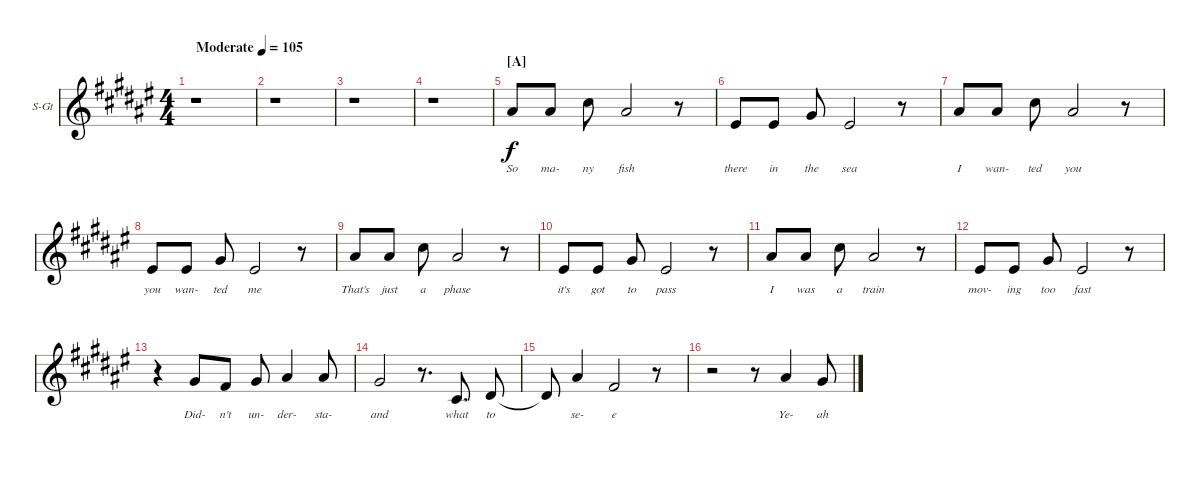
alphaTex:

\bracketExtendMode groupsimilarinstruments
\firstSystemTrackNameOrientation horizontal
\otherSystemsTrackNameOrientation horizontal
\track ("Julian Casablancas" "S-Gt") {instrument lead2sawtooth}
\staff {score}
\tuning (E4 B3 G3 D3 A2 E2)
\displaytranspose 12
\ts (4 4)
\beaming (8 2 2 2 2)
\tempo (105 "Moderate")
\clef g2
\ks f#
r.1{dy f instrument lead2sawtooth} |
r.1 |
r.1 |
r.1 |
\section ("A" "")
8.4.8{lyrics (0 "So") lyrics (1 "") lyrics (2 "") lyrics (3 "") lyrics (4 "")} 8.4.8{lyrics (0 "ma-") lyrics (1 "") lyrics (2 "") lyrics (3 "") lyrics (4 "")} 6.3.8{lyrics (0 "ny") lyrics (1 "") lyrics (2 "") lyrics (3 "") lyrics (4 "")} 8.4.2{lyrics (0 "fish") lyrics (1 "") lyrics (2 "") lyrics (3 "") lyrics (4 "")} r.8 |
8.5.8{lyrics (0 "there") lyrics (1 "") lyrics (2 "") lyrics (3 "") lyrics (4 "")} 8.5.8{lyrics (0 "in") lyrics (1 "") lyrics (2 "") lyrics (3 "") lyrics (4 "")} 6.4.8{lyrics (0 "the") lyrics (1 "") lyrics (2 "") lyrics (3 "") lyrics (4 "")} 8.5.2{lyrics (0 "sea") lyrics (1 "") lyrics (2 "") lyrics (3 "") lyrics (4 "")} r.8 |
8.4.8{lyrics (0 "I") lyrics (1 "") lyrics (2 "") lyrics (3 "") lyrics (4 "")} 8.4.8{lyrics (0 "wan-") lyrics (1 "") lyrics (2 "") lyrics (3 "") lyrics (4 "")} 6.3.8{lyrics (0 "ted") lyrics (1 "") lyrics (2 "") lyrics (3 "") lyrics (4 "")} 8.4.2{lyrics (0 "you") lyrics (1 "") lyrics (2 "") lyrics (3 "") lyrics (4 "")} r.8 |
8.5.8{lyrics (0 "you") lyrics (1 "") lyrics (2 "") lyrics (3 "") lyrics (4 "")} 8.5.8{lyrics (0 "wan-") lyrics (1 "") lyrics (2 "") lyrics (3 "") lyrics (4 "")} 6.4.8{lyrics (0 "ted") lyrics (1 "") lyrics (2 "") lyrics (3 "") lyrics (4 "")} 8.5.2{lyrics (0 "me") lyrics (1 "") lyrics (2 "") lyrics (3 "") lyrics (4 "")} r.8 |
8.4.8{lyrics (0 "That's") lyrics (1 "") lyrics (2 "") lyrics (3 "") lyrics (4 "")} 8.4.8{lyrics (0 "just") lyrics (1 "") lyrics (2 "") lyrics (3 "") lyrics (4 "")} 6.3.8{lyrics (0 "a") lyrics (1 "") lyrics (2 "") lyrics (3 "") lyrics (4 "")} 8.4.2{lyrics (0 "phase") lyrics (1 "") lyrics (2 "") lyrics (3 "") lyrics (4 "")} r.8 |
8.5.8{lyrics (0 "it's") lyrics (1 "") lyrics (2 "") lyrics (3 "") lyrics (4 "")} 8.5.8{lyrics (0 "got") lyrics (1 "") lyrics (2 "") lyrics (3 "") lyrics (4 "")} 6.4.8{lyrics (0 "to") lyrics (1 "") lyrics (2 "") lyrics (3 "") lyrics (4 "")} 8.5.2{lyrics (0 "pass") lyrics (1 "") lyrics (2 "") lyrics (3 "") lyrics (4 "")} r.8 |
8.4.8{lyrics (0 "I") lyrics (1 "") lyrics (2 "") lyrics (3 "") lyrics (4 "")} 8.4.8{lyrics (0 "was") lyrics (1 "") lyrics (2 "") lyrics (3 "") lyrics (4 "")} 6.3.8{lyrics (0 "a") lyrics (1 "") lyrics (2 "") lyrics (3 "") lyrics (4 "")} 8.4.2{lyrics (0 "train") lyrics (1 "") lyrics (2 "") lyrics (3 "") lyrics (4 "")} r.8 |
8.5.8{lyrics (0 "mov-") lyrics (1 "") lyrics (2 "") lyrics (3 "") lyrics (4 "")} 8.5.8{lyrics (0 "ing") lyrics (1 "") lyrics (2 "") lyrics (3 "") lyrics (4 "")} 6.4.8{lyrics (0 "too") lyrics (1 "") lyrics (2 "") lyrics (3 "") lyrics (4 "")} 8.5.2{lyrics (0 "fast") lyrics (1 "") lyrics (2 "") lyrics (3 "") lyrics (4 "")} r.8 |
r.4 6.4.8{lyrics (0 "Did-") lyrics (1 "") lyrics (2 "") lyrics (3 "") lyrics (4 "")} 9.5.8{lyrics (0 "n't") lyrics (1 "") lyrics (2 "") lyrics (3 "") lyrics (4 "")} 6.4.8{lyrics (0 "un-") lyrics (1 "") lyrics (2 "") lyrics (3 "") lyrics (4 "")} 8.4.4{lyrics (0 "der-") lyrics (1 "") lyrics (2 "") lyrics (3 "") lyrics (4 "")} 8.4.8{lyrics (0 "sta-") lyrics (1 "") lyrics (2 "") lyrics (3 "") lyrics (4 "")} |
6.4.2{lyrics (0 "and") lyrics (1 "") lyrics (2 "") lyrics (3 "") lyrics (4 "")} r.8{d} 9.6.8{d lyrics (0 "what") lyrics (1 "") lyrics (2 "") lyrics (3 "") lyrics (4 "")} 6.5.8{lyrics (0 "to") lyrics (1 "") lyrics (2 "") lyrics (3 "") lyrics (4 "")} |
6.5{t}.8{lyrics (0 "") lyrics (1 "") lyrics (2 "") lyrics (3 "") lyrics (4 "")} 8.4.4{lyrics (0 "se-") lyrics (1 "") lyrics (2 "") lyrics (3 "") lyrics (4 "")} 9.5.2{lyrics (0 "e") lyrics (1 "") lyrics (2 "") lyrics (3 "") lyrics (4 "")} r.8 |
r.2 r.8 8.4.4{lyrics (0 "Ye-") lyrics (1 "") lyrics (2 "") lyrics (3 "") lyrics (4 "")} 6.4.8{lyrics (0 "ah") lyrics (1 "") lyrics (2 "") lyrics (3 "") lyrics (4 "")}
